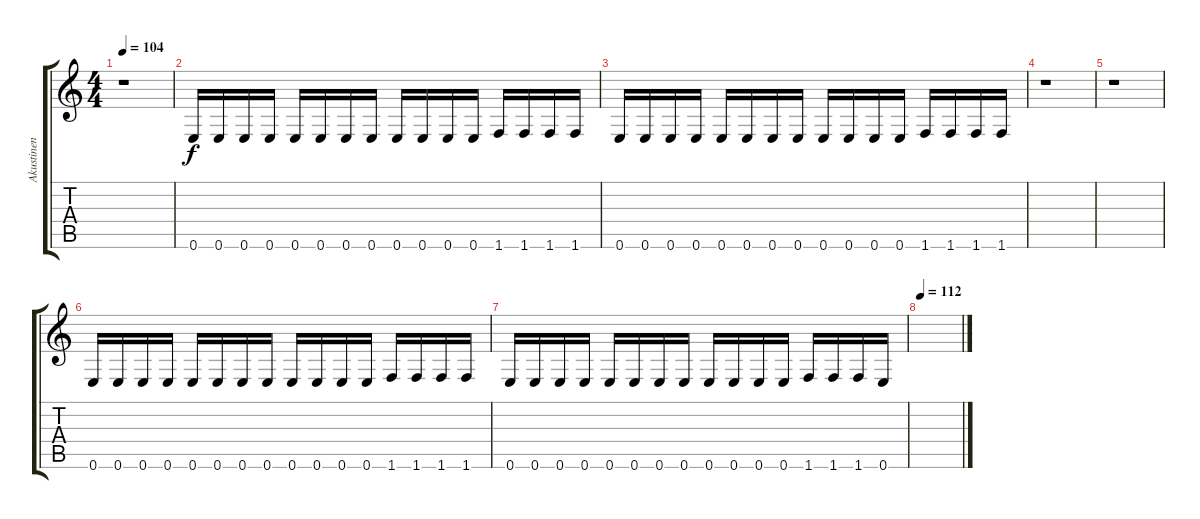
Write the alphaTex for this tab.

\track ("Akustinen" "Akustinen") {instrument acousticguitarsteel}
\staff {score tabs}
\tuning (E4 B3 G3 D3 A2 E2) {hide}
\ts (4 4)
\tempo 104
\clef g2
\ks c
r.1{dy f} |
0.6.16 0.6.16 0.6.16 0.6.16 0.6.16 0.6.16 0.6.16 0.6.16 0.6.16 0.6.16 0.6.16 0.6.16 1.6.16 1.6.16 1.6.16 1.6.16 |
0.6.16 0.6.16 0.6.16 0.6.16 0.6.16 0.6.16 0.6.16 0.6.16 0.6.16 0.6.16 0.6.16 0.6.16 1.6.16 1.6.16 1.6.16 1.6.16 |
r.1 |
r.1 |
0.6.16 0.6.16 0.6.16 0.6.16 0.6.16 0.6.16 0.6.16 0.6.16 0.6.16 0.6.16 0.6.16 0.6.16 1.6.16 1.6.16 1.6.16 1.6.16 |
0.6.16 0.6.16 0.6.16 0.6.16 0.6.16 0.6.16 0.6.16 0.6.16 0.6.16 0.6.16 0.6.16 0.6.16 1.6.16 1.6.16 1.6.16 0.6.16 |
\tempo 112
